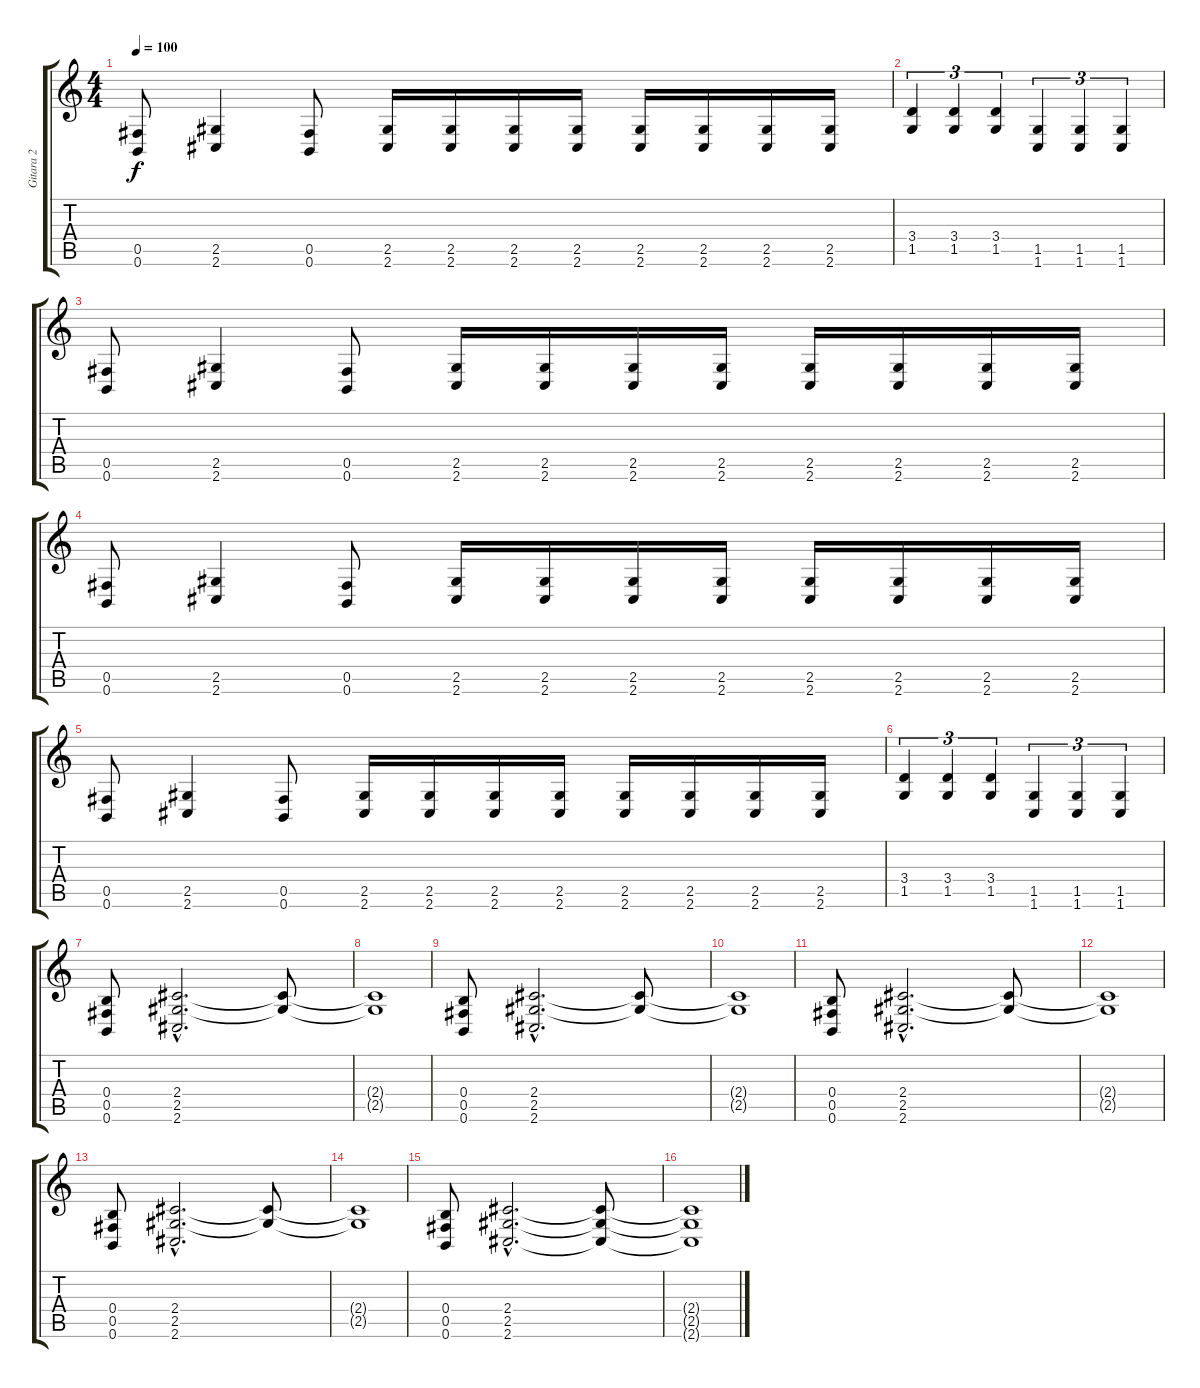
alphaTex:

\track ("Gitara 2" "Gitara 2") {instrument overdrivenguitar}
\staff {score tabs}
\tuning (Db4 Ab3 E3 B2 Gb2 B1) {hide}
\ts (4 4)
\tempo 100
\clef g2
\ks c
(0.5 0.6).8{dy f} (2.5 2.6).4 (0.5 0.6).8 (2.5 2.6).16 (2.5 2.6).16 (2.5 2.6).16 (2.5 2.6).16 (2.5 2.6).16 (2.5 2.6).16 (2.5 2.6).16 (2.5 2.6).16 |
(3.4 1.5).4{tu (3 2)} (3.4 1.5).4{tu (3 2)} (3.4 1.5).4{tu (3 2)} (1.5 1.6).4{tu (3 2)} (1.5 1.6).4{tu (3 2)} (1.5 1.6).4{tu (3 2)} |
(0.5 0.6).8 (2.5 2.6).4 (0.5 0.6).8 (2.5 2.6).16 (2.5 2.6).16 (2.5 2.6).16 (2.5 2.6).16 (2.5 2.6).16 (2.5 2.6).16 (2.5 2.6).16 (2.5 2.6).16 |
(0.5 0.6).8 (2.5 2.6).4 (0.5 0.6).8 (2.5 2.6).16 (2.5 2.6).16 (2.5 2.6).16 (2.5 2.6).16 (2.5 2.6).16 (2.5 2.6).16 (2.5 2.6).16 (2.5 2.6).16 |
(0.5 0.6).8 (2.5 2.6).4 (0.5 0.6).8 (2.5 2.6).16 (2.5 2.6).16 (2.5 2.6).16 (2.5 2.6).16 (2.5 2.6).16 (2.5 2.6).16 (2.5 2.6).16 (2.5 2.6).16 |
(3.4 1.5).4{tu (3 2)} (3.4 1.5).4{tu (3 2)} (3.4 1.5).4{tu (3 2)} (1.5 1.6).4{tu (3 2)} (1.5 1.6).4{tu (3 2)} (1.5 1.6).4{tu (3 2)} |
(0.4 0.5 0.6).8{instrument overdrivenguitar} (2.4{hac} 2.5{hac} 2.6{hac}).2{d} (2.4{t} 2.5{t}).8 |
(2.4{t} 2.5{t}).1 |
(0.4 0.5 0.6).8{instrument overdrivenguitar} (2.4{hac} 2.5{hac} 2.6{hac}).2{d} (2.4{t} 2.5{t}).8 |
(2.4{t} 2.5{t}).1 |
(0.4 0.5 0.6).8{instrument overdrivenguitar} (2.4{hac} 2.5{hac} 2.6{hac}).2{d} (2.4{t} 2.5{t}).8 |
(2.4{t} 2.5{t}).1 |
(0.4 0.5 0.6).8{instrument overdrivenguitar} (2.4{hac} 2.5{hac} 2.6{hac}).2{d} (2.4{t} 2.5{t}).8 |
(2.4{t} 2.5{t}).1 |
(0.4 0.5 0.6).8{instrument overdrivenguitar} (2.4{hac} 2.5{hac} 2.6{hac}).2{d} (2.4{t} 2.5{t} 2.6{t}).8 |
(2.4{t} 2.5{t} 2.6{t}).1
